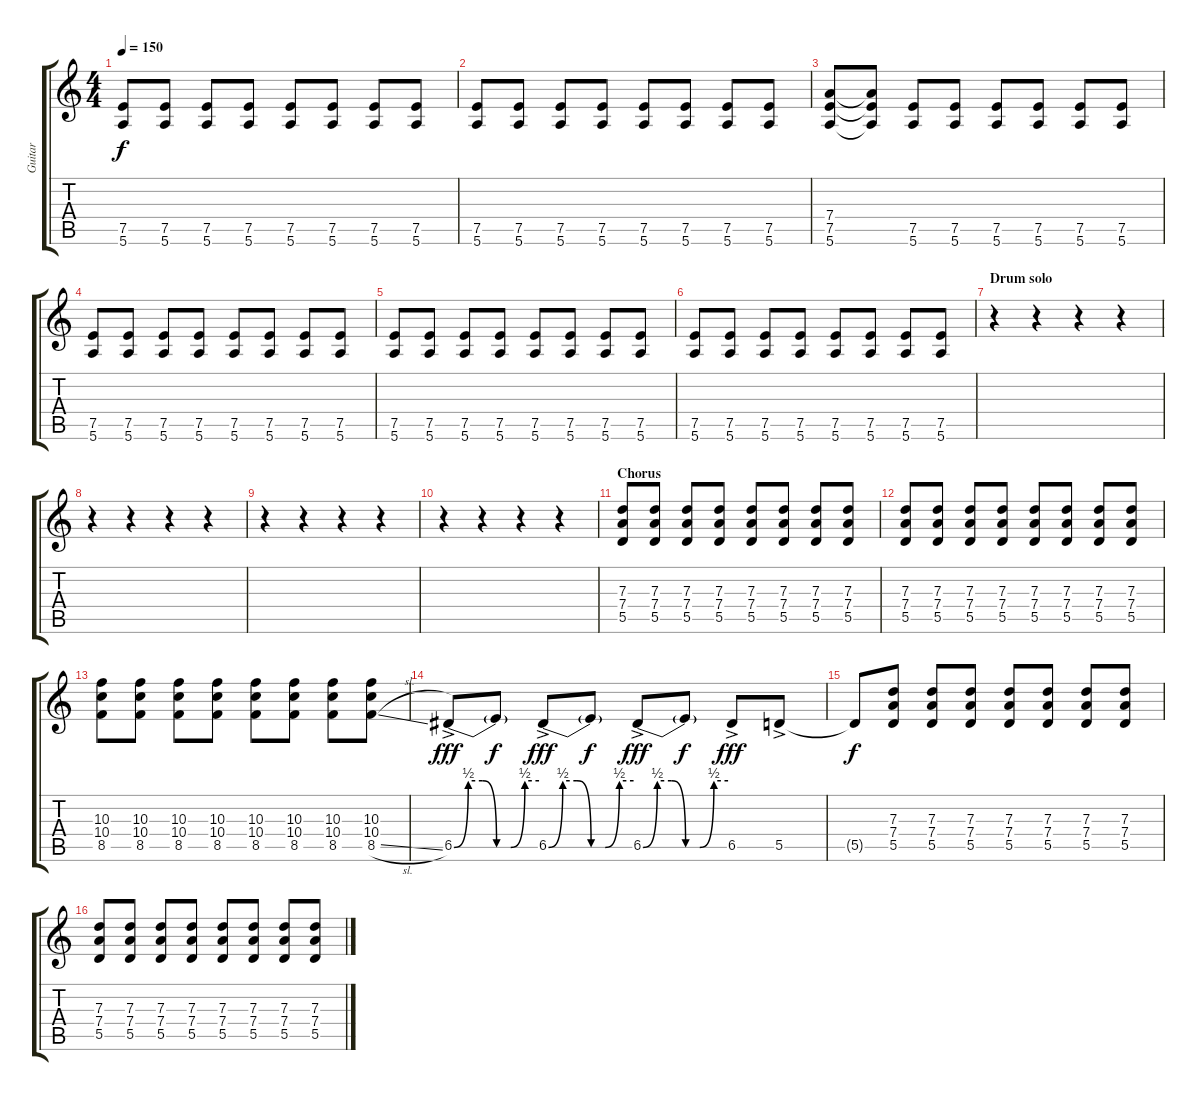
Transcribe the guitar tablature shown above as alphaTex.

\track ("Guitar" "Guitar") {instrument overdrivenguitar}
\staff {score tabs}
\tuning (E4 B3 G3 D3 A2 E2) {hide}
\ts (4 4)
\tempo 150
\clef g2
\ks c
(7.5 5.6).8{dy f} (7.5 5.6).8 (7.5 5.6).8 (7.5 5.6).8 (7.5 5.6).8 (7.5 5.6).8 (7.5 5.6).8 (7.5 5.6).8 |
(7.5 5.6).8 (7.5 5.6).8 (7.5 5.6).8 (7.5 5.6).8 (7.5 5.6).8 (7.5 5.6).8 (7.5 5.6).8 (7.5 5.6).8 |
(7.4 7.5 5.6).8 (7.4{t} 7.5{t} 5.6{t}).8 (7.5 5.6).8 (7.5 5.6).8 (7.5 5.6).8 (7.5 5.6).8 (7.5 5.6).8 (7.5 5.6).8 |
(7.5 5.6).8 (7.5 5.6).8 (7.5 5.6).8 (7.5 5.6).8 (7.5 5.6).8 (7.5 5.6).8 (7.5 5.6).8 (7.5 5.6).8 |
(7.5 5.6).8 (7.5 5.6).8 (7.5 5.6).8 (7.5 5.6).8 (7.5 5.6).8 (7.5 5.6).8 (7.5 5.6).8 (7.5 5.6).8 |
(7.5 5.6).8 (7.5 5.6).8 (7.5 5.6).8 (7.5 5.6).8 (7.5 5.6).8 (7.5 5.6).8 (7.5 5.6).8 (7.5 5.6).8 |
\section ("" "Drum solo")
r.4 r.4 r.4 r.4 |
r.4 r.4 r.4 r.4 |
r.4 r.4 r.4 r.4 |
r.4 r.4 r.4 r.4 |
\section ("" "Chorus")
(7.3 7.4 5.5).8 (7.3 7.4 5.5).8 (7.3 7.4 5.5).8 (7.3 7.4 5.5).8 (7.3 7.4 5.5).8 (7.3 7.4 5.5).8 (7.3 7.4 5.5).8 (7.3 7.4 5.5).8 |
(7.3 7.4 5.5).8 (7.3 7.4 5.5).8 (7.3 7.4 5.5).8 (7.3 7.4 5.5).8 (7.3 7.4 5.5).8 (7.3 7.4 5.5).8 (7.3 7.4 5.5).8 (7.3 7.4 5.5).8 |
(10.3 10.4 8.5).8 (10.3 10.4 8.5).8 (10.3 10.4 8.5).8 (10.3 10.4 8.5).8 (10.3 10.4 8.5).8 (10.3 10.4 8.5).8 (10.3 10.4 8.5).8 (10.3 10.4 8.5{sl}).8 |
6.5{be (custom 0 0 10 2 20 2 30 0 40 0 50 2 60 2) ac}.8{dy fff} 6.5{t}.8{dy f} 6.5{be (custom 0 0 10 2 20 2 30 0 40 0 50 2 60 2) ac}.8{dy fff} 6.5{t}.8{dy f} 6.5{be (custom 0 0 10 2 20 2 30 0 40 0 50 2 60 2) ac}.8{dy fff} 6.5{t}.8{dy f} 6.5{ac}.8{dy fff} 5.5{ac}.8 |
5.5{t}.8{dy f} (7.3 7.4 5.5).8 (7.3 7.4 5.5).8 (7.3 7.4 5.5).8 (7.3 7.4 5.5).8 (7.3 7.4 5.5).8 (7.3 7.4 5.5).8 (7.3 7.4 5.5).8 |
(7.3 7.4 5.5).8 (7.3 7.4 5.5).8 (7.3 7.4 5.5).8 (7.3 7.4 5.5).8 (7.3 7.4 5.5).8 (7.3 7.4 5.5).8 (7.3 7.4 5.5).8 (7.3 7.4 5.5).8
